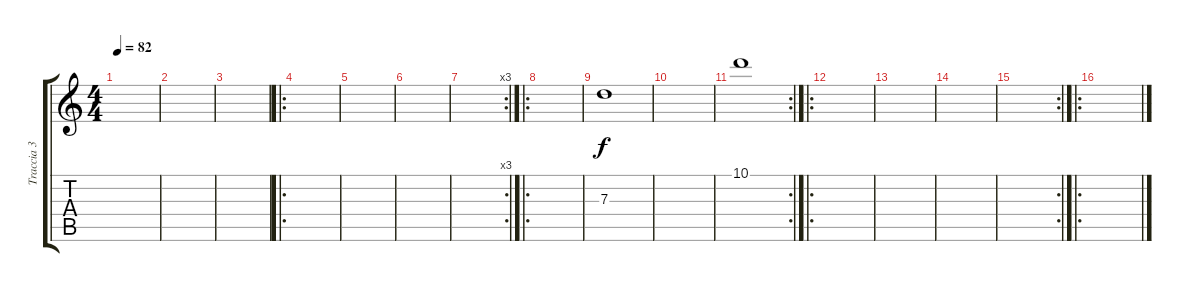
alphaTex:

\track ("Traccia 3" "Traccia 3") {instrument distortionguitar}
\staff {score tabs}
\tuning (E4 B3 G3 D3 A2 E2) {hide}
\ts (4 4)
\tempo 82
\clef g2
\ks c
|
|
|
\ro
|
|
|
\rc 3
|
\ro
|
7.3.1 |
|
\rc 2
10.1.1 |
\ro
|
|
|
\rc 2
|
\ro
